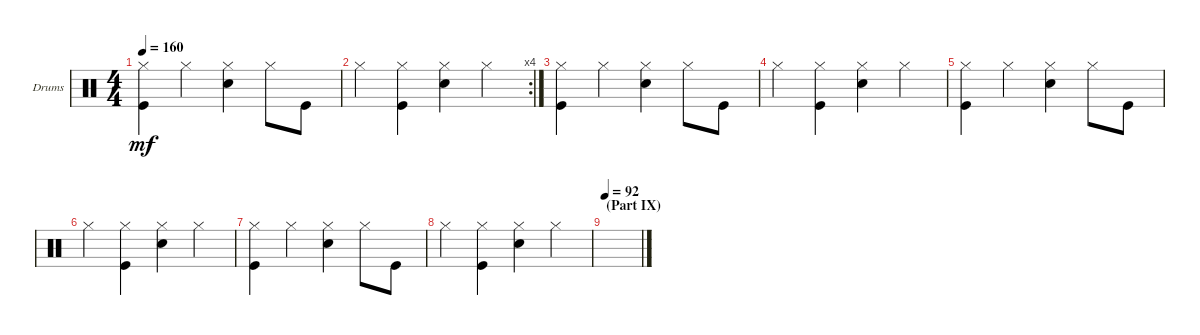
\bracketExtendMode groupsimilarinstruments
\firstSystemTrackNameOrientation horizontal
\otherSystemsTrackNameOrientation horizontal
\track ("Drumkit" "Drums") {instrument percussion}
\staff {score}
\articulation defaults
\ts (4 4)
\tempo 160
\clef neutral
\ks c
("Kick (hit)" "Hi-Hat (closed)").4{dy mf} "Hi-Hat (closed)".4 ("Snare (hit) 2" "Hi-Hat (closed)").4 "Hi-Hat (closed)".8 "Kick (hit)".8 |
\rc 4 "Hi-Hat (closed)".4
("Kick (hit)" "Hi-Hat (closed)").4 ("Snare (hit) 2" "Hi-Hat (closed)").4 "Hi-Hat (closed)".4 |
("Kick (hit)" "Hi-Hat (closed)").4 "Hi-Hat (closed)".4 ("Snare (hit) 2" "Hi-Hat (closed)").4 "Hi-Hat (closed)".8 "Kick (hit)".8 |
"Hi-Hat (closed)".4 ("Kick (hit)" "Hi-Hat (closed)").4 ("Snare (hit) 2" "Hi-Hat (closed)").4 "Hi-Hat (closed)".4 |
("Kick (hit)" "Hi-Hat (closed)").4 "Hi-Hat (closed)".4 ("Snare (hit) 2" "Hi-Hat (closed)").4 "Hi-Hat (closed)".8 "Kick (hit)".8 |
"Hi-Hat (closed)".4 ("Kick (hit)" "Hi-Hat (closed)").4 ("Snare (hit) 2" "Hi-Hat (closed)").4 "Hi-Hat (closed)".4 |
("Kick (hit)" "Hi-Hat (closed)").4 "Hi-Hat (closed)".4 ("Snare (hit) 2" "Hi-Hat (closed)").4 "Hi-Hat (closed)".8 "Kick (hit)".8 |
"Hi-Hat (closed)".4 ("Kick (hit)" "Hi-Hat (closed)").4 ("Snare (hit) 2" "Hi-Hat (closed)").4 "Hi-Hat (closed)".4 |
\section ("" "(Part IX)")
\tempo 92
